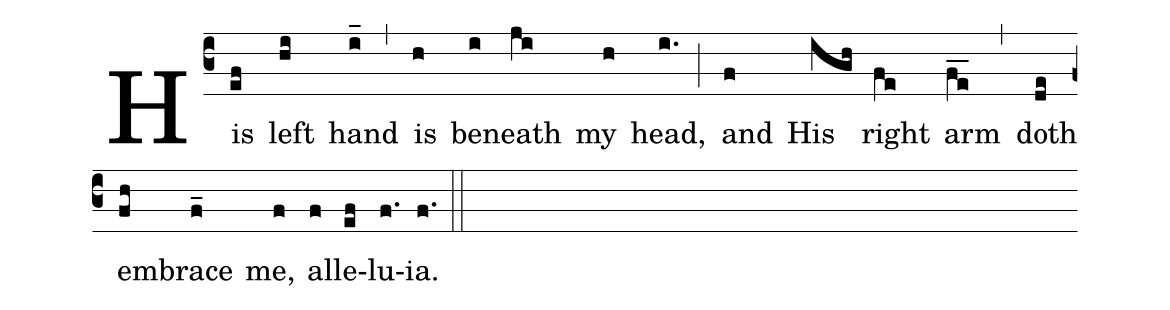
%%
(c3) His(ef) left(hi) hand(i_) (,) is(h) be(i)neath(ji) my(h) head,(i.) (;) and(f) His(igh) right(fe) arm(fe__) (,) doth(de) em(fh)brace(f_) me,(f) al(f)le(ef)lu(f.)ia.(f.) (::)

% http://www.e-codices.unifr.ch/en/sbe/0611/281v
